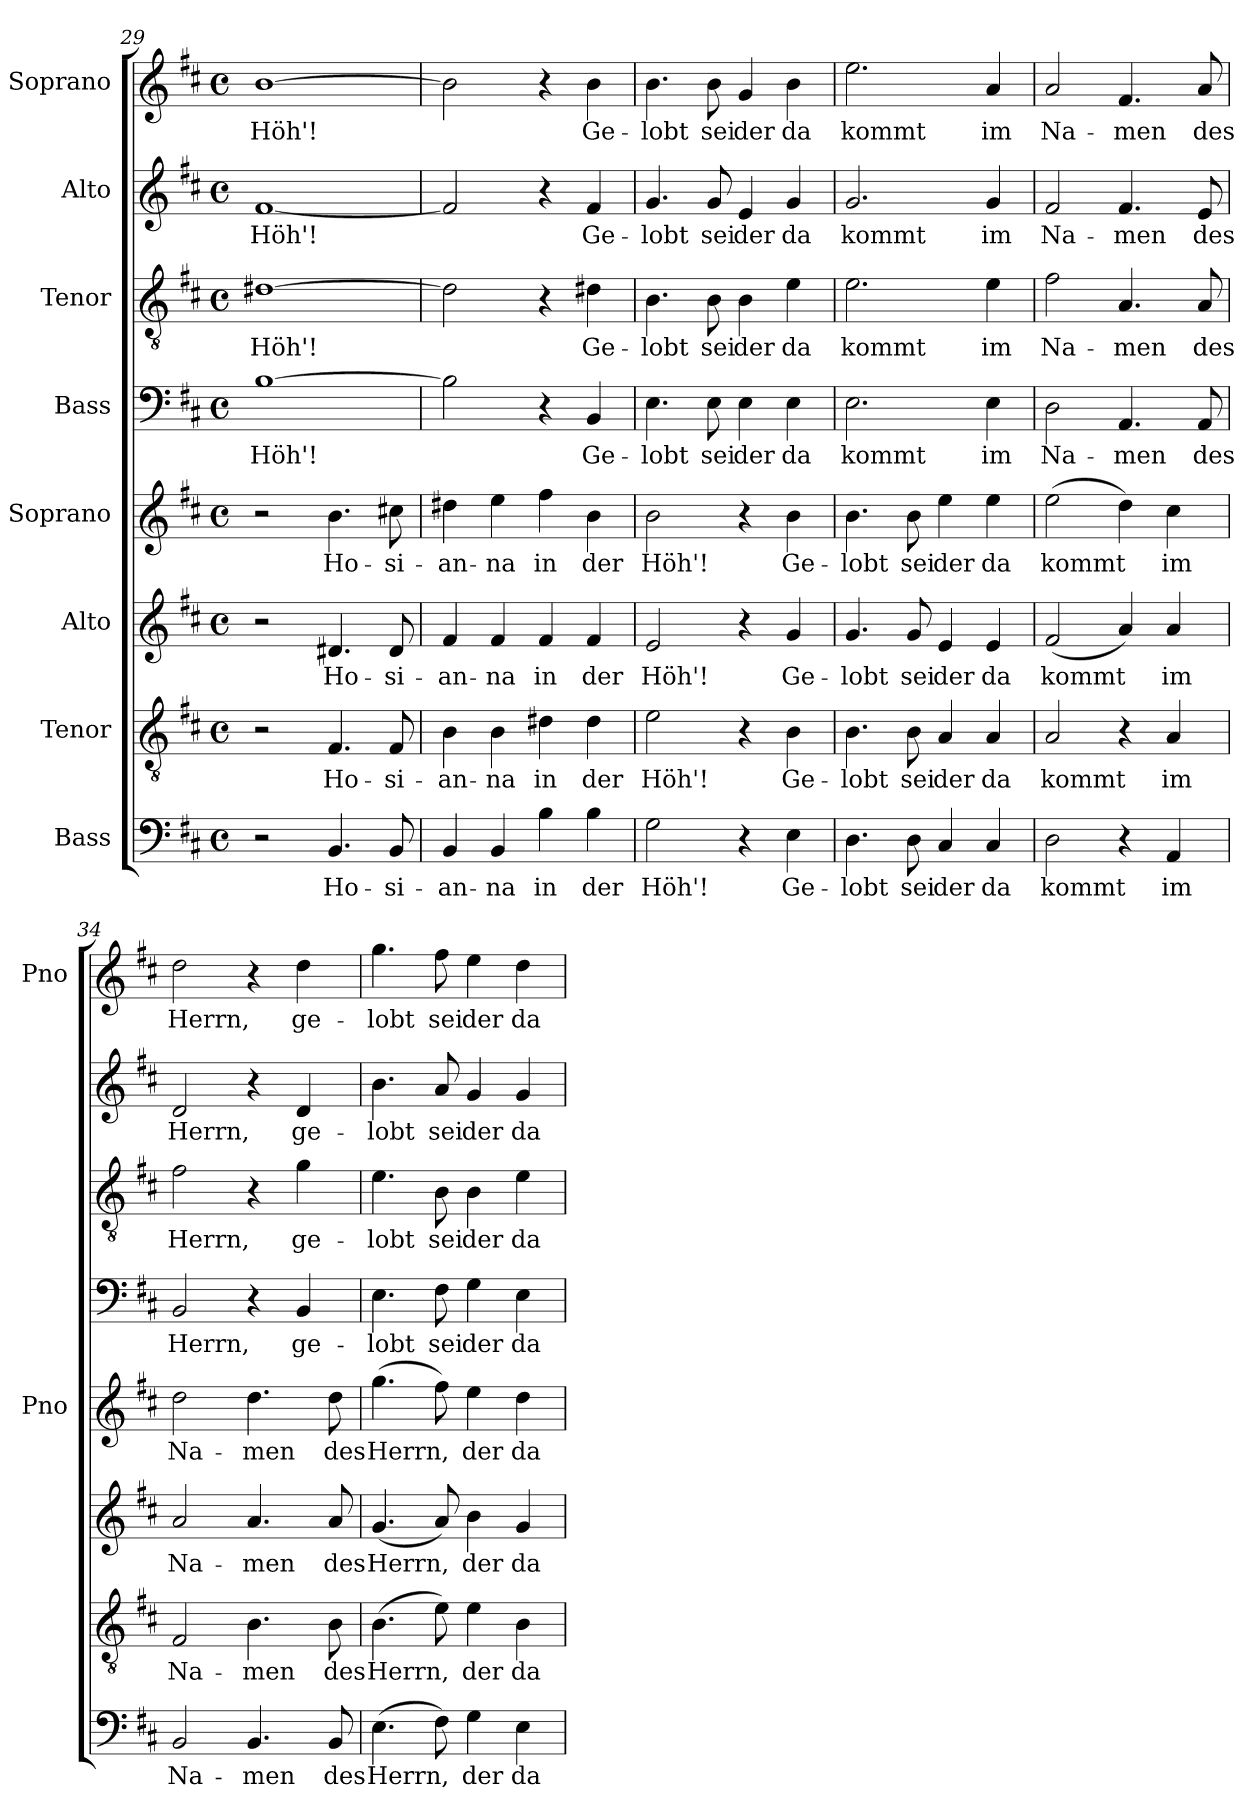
**kern	**text	**kern	**text	**kern	**text	**kern	**text	**kern	**text	**kern	**text	**kern	**text	**kern	**text
*part8	*part8	*part7	*part7	*part6	*part6	*part5	*part5	*part4	*part4	*part3	*part3	*part2	*part2	*part1	*part1
*staff8	*staff8	*staff7	*staff7	*staff6	*staff6	*staff5	*staff5	*staff4	*staff4	*staff3	*staff3	*staff2	*staff2	*staff1	*staff1
*I"Bass	*	*I"Tenor	*	*I"Alto	*	*I"Soprano	*	*I"Bass	*	*I"Tenor	*	*I"Alto	*	*I"Soprano	*
*	*	*	*	*	*	*I'Pno	*	*	*	*	*	*	*	*I'Pno	*
*clefF4	*	*clefGv2	*	*clefG2	*	*clefG2	*	*clefF4	*	*clefGv2	*	*clefG2	*	*clefG2	*
*k[f#c#]	*	*k[f#c#]	*	*k[f#c#]	*	*k[f#c#]	*	*k[f#c#]	*	*k[f#c#]	*	*k[f#c#]	*	*k[f#c#]	*
*D:	*	*D:	*	*D:	*	*D:	*	*D:	*	*D:	*	*D:	*	*D:	*
*M4/4	*	*M4/4	*	*M4/4	*	*M4/4	*	*M4/4	*	*M4/4	*	*M4/4	*	*M4/4	*
*met(c)	*	*met(c)	*	*met(c)	*	*met(c)	*	*met(c)	*	*met(c)	*	*met(c)	*	*met(c)	*
=29	=29	=29	=29	=29	=29	=29	=29	=29	=29	=29	=29	=29	=29	=29	=29
2r	.	2r	.	2r	.	2r	.	[1B	Höh'!	[1d#X	Höh'!	[1f#	Höh'!	[1b	Höh'!
4.BB/	Ho-	4.F#/	Ho-	4.d#X/	Ho-	4.b\	Ho-	.	.	.	.	.	.	.	.
8BB/	-si-	8F#/	-si-	8d#/	-si-	8cc#X\	-si-	.	.	.	.	.	.	.	.
!!LO:LB:g=z
=30	=30	=30	=30	=30	=30	=30	=30	=30	=30	=30	=30	=30	=30	=30	=30
4BB/	-an-	4B\	-an-	4f#/	-an-	4dd#X\	-an-	2B\]	.	2d#\]	.	2f#/]	.	2b\]	.
4BB/	-na	4B\	-na	4f#/	-na	4ee\	-na	.	.	.	.	.	.	.	.
4B\	in	4d#X\	in	4f#/	in	4ff#\	in	4r	.	4r	.	4r	.	4r	.
4B\	der	4d#\	der	4f#/	der	4b\	der	4BB/	Ge-	4d#X\	Ge-	4f#/	Ge-	4b\	Ge-
=31	=31	=31	=31	=31	=31	=31	=31	=31	=31	=31	=31	=31	=31	=31	=31
2G\	Höh'!	2e\	Höh'!	2e/	Höh'!	2b\	Höh'!	4.E\	-lobt	4.B\	-lobt	4.g/	-lobt	4.b\	-lobt
.	.	.	.	.	.	.	.	8E\	sei	8B\	sei	8g/	sei	8b\	sei
4r	.	4r	.	4r	.	4r	.	4E\	der	4B\	der	4e/	der	4g/	der
4E\	Ge-	4B\	Ge-	4g/	Ge-	4b\	Ge-	4E\	da	4e\	da	4g/	da	4b\	da
=32	=32	=32	=32	=32	=32	=32	=32	=32	=32	=32	=32	=32	=32	=32	=32
4.D\	-lobt	4.B\	-lobt	4.g/	-lobt	4.b\	-lobt	2.E\	kommt	2.e\	kommt	2.g/	kommt	2.ee\	kommt
8D\	sei	8B\	sei	8g/	sei	8b\	sei	.	.	.	.	.	.	.	.
4C#/	der	4A/	der	4e/	der	4ee\	der	.	.	.	.	.	.	.	.
4C#/	da	4A/	da	4e/	da	4ee\	da	4E\	im	4e\	im	4g/	im	4a/	im
=33	=33	=33	=33	=33	=33	=33	=33	=33	=33	=33	=33	=33	=33	=33	=33
2D\	kommt	2A/	kommt	(2f#/	kommt	(2ee\	kommt	2D\	Na-	2f#\	Na-	2f#/	Na-	2a/	Na-
4r	.	4r	.	4a/)	.	4dd\)	.	4.AA/	-men	4.A/	-men	4.f#/	-men	4.f#/	-men
4AA/	im	4A/	im	4a/	im	4cc#\	im	.	.	.	.	.	.	.	.
.	.	.	.	.	.	.	.	8AA/	des	8A/	des	8e/	des	8a/	des
=34	=34	=34	=34	=34	=34	=34	=34	=34	=34	=34	=34	=34	=34	=34	=34
2BB/	Na-	2F#/	Na-	2a/	Na-	2dd\	Na-	2BB/	Herrn,	2f#\	Herrn,	2d/	Herrn,	2dd\	Herrn,
4.BB/	-men	4.B\	-men	4.a/	-men	4.dd\	-men	4r	.	4r	.	4r	.	4r	.
.	.	.	.	.	.	.	.	4BB/	ge-	4g\	ge-	4d/	ge-	4dd\	ge-
8BB/	des	8B\	des	8a/	des	8dd\	des	.	.	.	.	.	.	.	.
=35	=35	=35	=35	=35	=35	=35	=35	=35	=35	=35	=35	=35	=35	=35	=35
(4.E\	Herrn,	(4.B\	Herrn,	(4.g/	Herrn,	(4.gg\	Herrn,	4.E\	-lobt	4.e\	-lobt	4.b\	-lobt	4.gg\	-lobt
8F#\)	.	8e\)	.	8a/)	.	8ff#\)	.	8F#\	sei	8B\	sei	8a/	sei	8ff#\	sei
4G\	der	4e\	der	4b\	der	4ee\	der	4G\	der	4B\	der	4g/	der	4ee\	der
4E\	da	4B\	da	4g/	da	4dd\	da	4E\	da	4e\	da	4g/	da	4dd\	da
=	=	=	=	=	=	=	=	=	=	=	=	=	=	=	=
*-	*-	*-	*-	*-	*-	*-	*-	*-	*-	*-	*-	*-	*-	*-	*-
